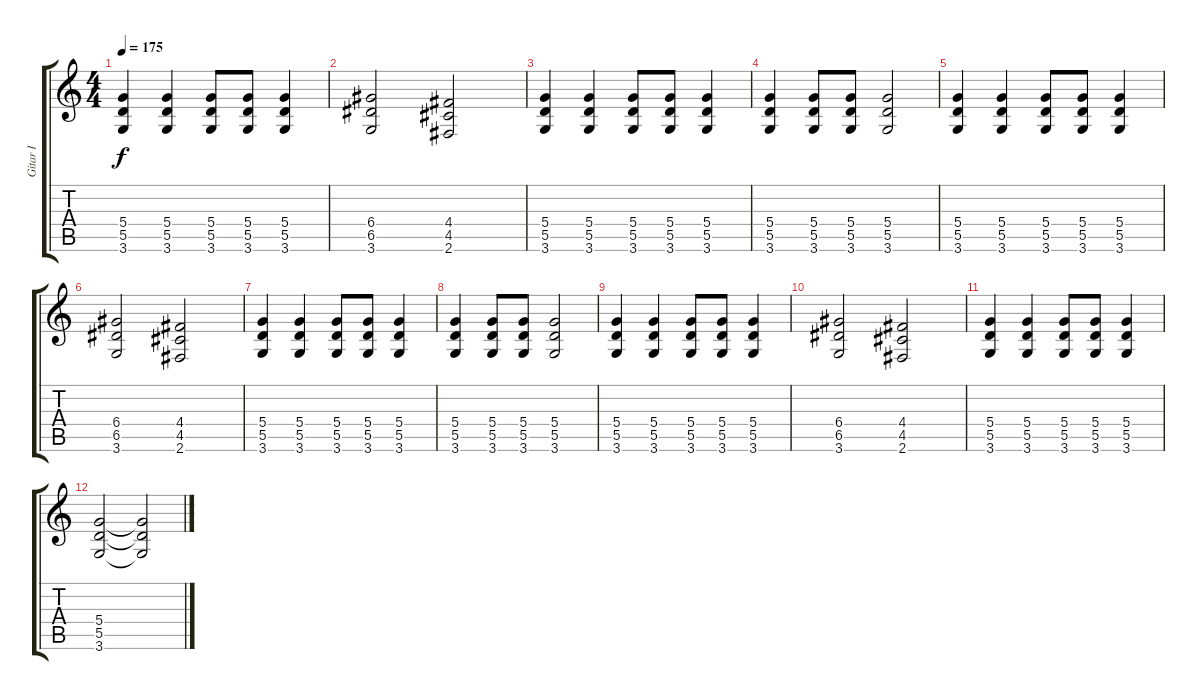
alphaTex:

\track ("Gitar I" "Gitar I") {instrument distortionguitar}
\staff {score tabs}
\tuning (E4 B3 G3 D3 A2 E2) {hide}
\ts (4 4)
\tempo 175
\clef g2
\ks c
(5.4 5.5 3.6).4{dy f volume 10} (5.4 5.5 3.6).4 (5.4 5.5 3.6).8 (5.4 5.5 3.6).8 (5.4 5.5 3.6).4 |
(6.4 6.5 3.6).2 (4.4 4.5 2.6).2 |
(5.4 5.5 3.6).4 (5.4 5.5 3.6).4 (5.4 5.5 3.6).8 (5.4 5.5 3.6).8 (5.4 5.5 3.6).4 |
(5.4 5.5 3.6).4 (5.4 5.5 3.6).8 (5.4 5.5 3.6).8 (5.4 5.5 3.6).2 |
(5.4 5.5 3.6).4 (5.4 5.5 3.6).4 (5.4 5.5 3.6).8 (5.4 5.5 3.6).8 (5.4 5.5 3.6).4 |
(6.4 6.5 3.6).2 (4.4 4.5 2.6).2 |
(5.4 5.5 3.6).4 (5.4 5.5 3.6).4 (5.4 5.5 3.6).8 (5.4 5.5 3.6).8 (5.4 5.5 3.6).4 |
(5.4 5.5 3.6).4 (5.4 5.5 3.6).8 (5.4 5.5 3.6).8 (5.4 5.5 3.6).2 |
(5.4 5.5 3.6).4{volume 10} (5.4 5.5 3.6).4 (5.4 5.5 3.6).8 (5.4 5.5 3.6).8 (5.4 5.5 3.6).4 |
(6.4 6.5 3.6).2 (4.4 4.5 2.6).2 |
(5.4 5.5 3.6).4 (5.4 5.5 3.6).4 (5.4 5.5 3.6).8 (5.4 5.5 3.6).8 (5.4 5.5 3.6).4 |
(5.4 5.5 3.6).2 (5.4{t} 5.5{t} 3.6{t}).2
